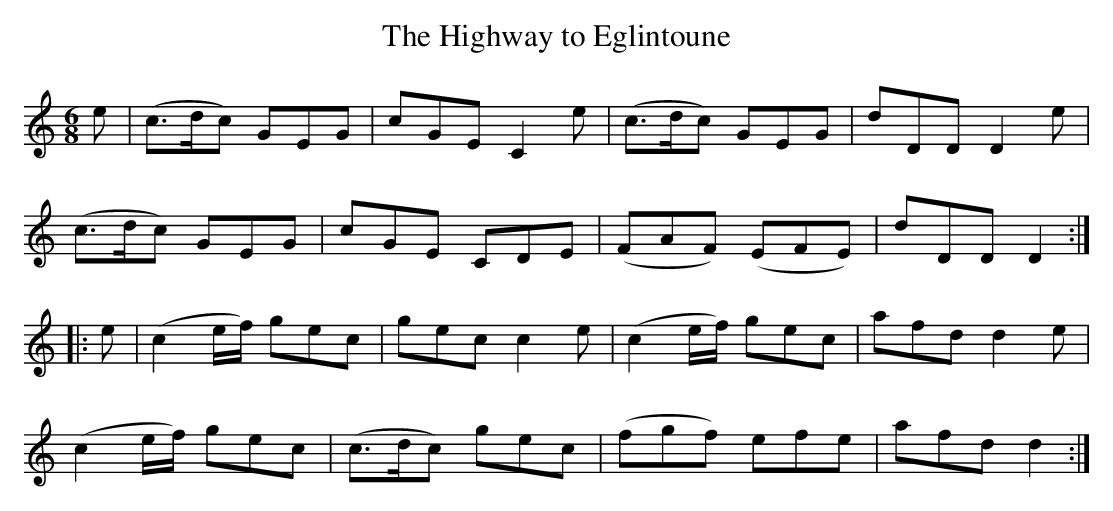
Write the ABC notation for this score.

X:1
T:Highway to Eglintoune, The
M:6/8
L:1/8
K:C
e|(c>dc) GEG|cGE C2e|(c>dc) GEG|dDD D2e|
(c>dc) GEG|cGE CDE|(FAF) (EFE)|dDD D2:|
|:e|(c2 e/f/) gec|gec c2e|(c2 e/f/) gec|afd d2e|
(c2 e/f/) gec|(c>dc) gec|(fgf) efe|afd d2:|]
